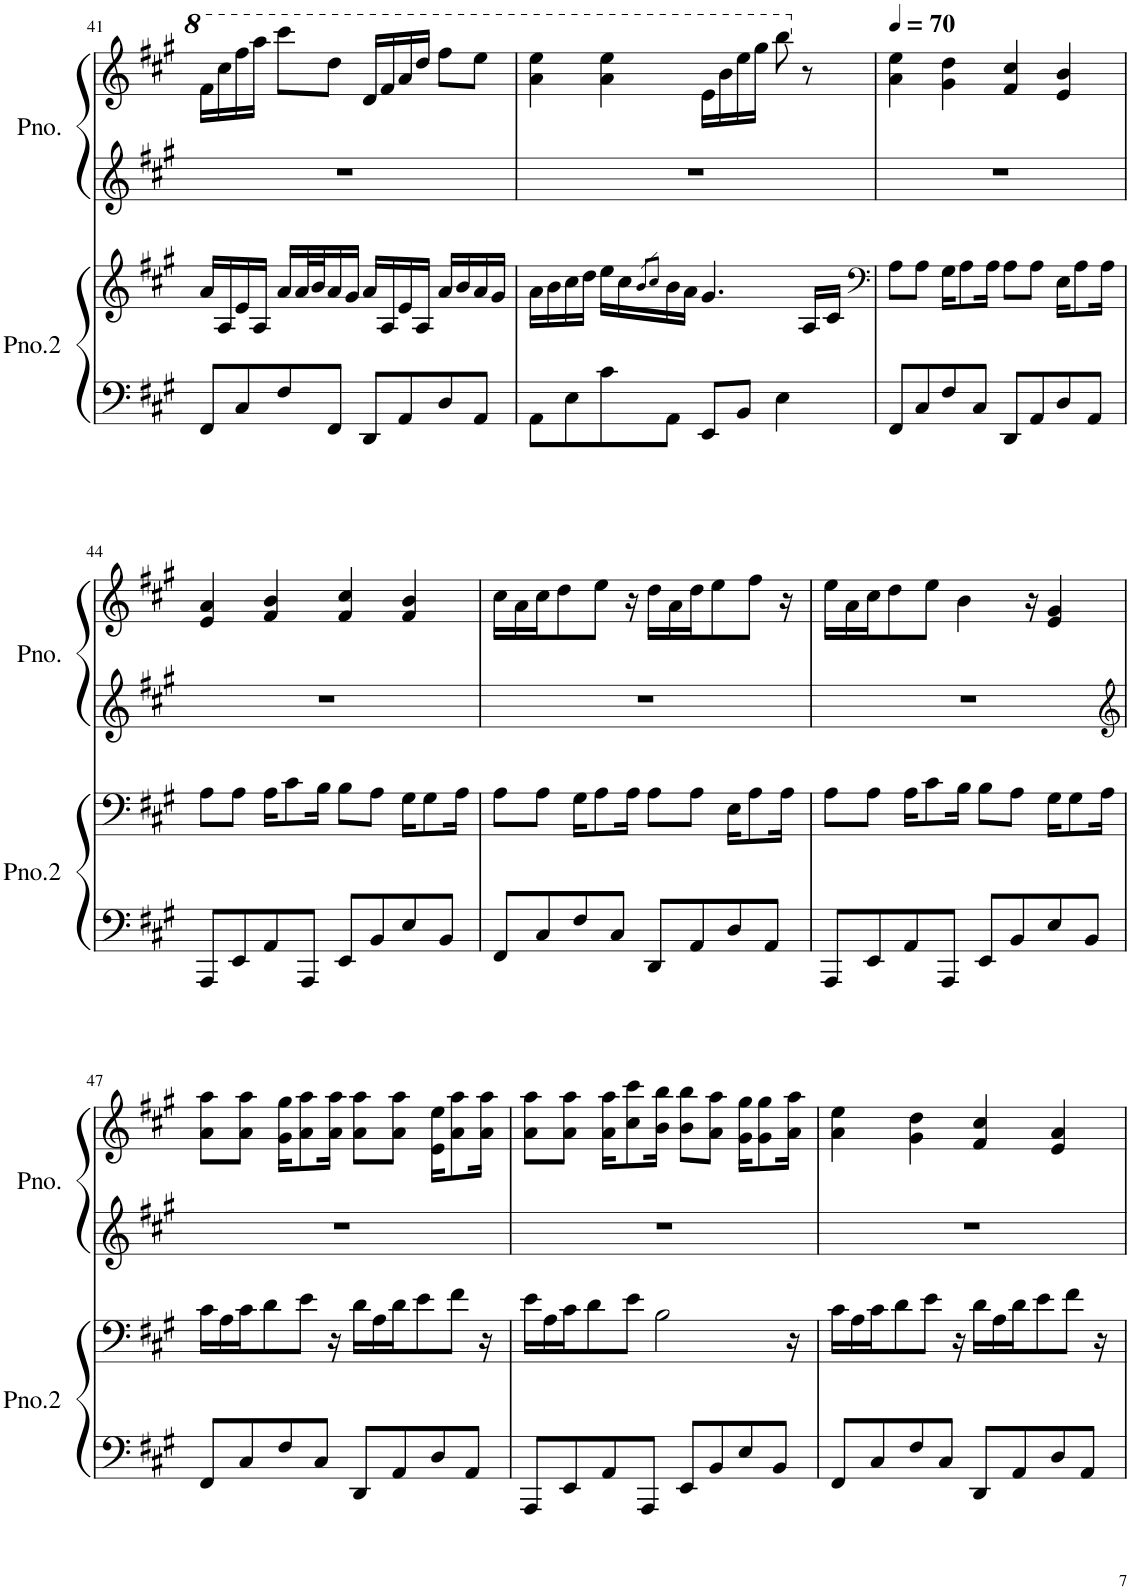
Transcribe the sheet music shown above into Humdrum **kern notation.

**kern	**kern	**kern	**kern
*part2	*part2	*part1	*part1
*staff4	*staff3	*staff2	*staff1
*I"Piano2	*	*I"Piano	*
*I'Pno.2	*	*I'Pno.	*
!!LO:PB:g=z
*clefF4	*clefG2	*clefG2	*clefG2
*k[f#c#g#]	*k[f#c#g#]	*k[f#c#g#]	*k[f#c#g#]
*M4/4	*M4/4	*M4/4	*M4/4
=41	=41	=41	=41
8FF#/L	16a/LL	1r	16ff#\LL
.	16A/	.	16ccc#\
8C#/	16e/	.	16fff#\
.	16A/JJ	.	16aaa\JJ
8F#/	16a/LL	.	8cccc#\L
.	32a/L	.	.
.	32b/J	.	.
8FF#/J	16a/	.	8ddd\J
.	16g#/JJ	.	.
8DD/L	16a/LL	.	16dd/LL
.	16A/	.	16ff#/
8AA/	16e/	.	16aa/
.	16A/JJ	.	16ddd/JJ
8D/	16a/LL	.	8fff#\L
.	16b/	.	.
8AA/J	16a/	.	8eee\J
.	16g#/JJ	.	.
=42	=42	=42	=42
8AA\L	16a\LL	1r	4aa\ 4eee\
.	16b\	.	.
8E\	16cc#\	.	.
.	16dd\JJ	.	.
8c#\	16ee\LL	.	4aa\ 4eee\
.	16cc#\	.	.
.	8qb/L	.	.
.	8qcc#/J	.	.
8AA\J	16b\	.	.
.	16a\JJ	.	.
8EE/L	4.g#/	.	16ee\LL
.	.	.	16bb\
8BB/J	.	.	16eee\
.	.	.	16ggg#\JJ
4E\	.	.	8bbb\
.	16A/LL	.	8r
.	16c#/JJ	.	.
=43	=43	=43	=43
*	*clefF4	*	*
*	*	*	*MM70
8FF#/L	8A\L	1r	4a\ 4ee\
8C#/	8A\J	.	.
8F#/	16G#\KL	.	4g#\ 4dd\
.	8A\	.	.
8C#/J	.	.	.
.	16A\Jk	.	.
8DD/L	8A\L	.	4f#/ 4cc#/
8AA/	8A\J	.	.
8D/	16E\KL	.	4e/ 4b/
.	8A\	.	.
8AA/J	.	.	.
.	16A\Jk	.	.
!!LO:LB:g=z
=44	=44	=44	=44
8AAA/L	8A\L	1r	4e/ 4a/
8EE/	8A\J	.	.
8AA/	16A\KL	.	4f#/ 4b/
.	8c#\	.	.
8AAA/J	.	.	.
.	16B\Jk	.	.
8EE/L	8B\L	.	4f#/ 4cc#/
8BB/	8A\J	.	.
8E/	16G#\KL	.	4f#/ 4b/
.	8G#\	.	.
8BB/J	.	.	.
.	16A\Jk	.	.
=45	=45	=45	=45
8FF#/L	8A\L	1r	16cc#\LL
.	.	.	16a\
8C#/	8A\J	.	16cc#\J
.	.	.	8dd\
8F#/	16G#\KL	.	.
.	8A\	.	8ee\J
8C#/J	.	.	.
.	16A\Jk	.	16r
8DD/L	8A\L	.	16dd\LL
.	.	.	16a\
8AA/	8A\J	.	16dd\J
.	.	.	8ee\
8D/	16E\KL	.	.
.	8A\	.	8ff#\J
8AA/J	.	.	.
.	16A\Jk	.	16r
=46	=46	=46	=46
8AAA/L	8A\L	1r	16ee\LL
.	.	.	16a\
8EE/	8A\J	.	16cc#\J
.	.	.	8dd\
8AA/	16A\KL	.	.
.	8c#\	.	8ee\J
8AAA/J	.	.	.
.	16B\Jk	.	4b\
8EE/L	8B\L	.	.
8BB/	8A\J	.	.
.	.	.	16r
8E/	16G#\KL	.	4e/ 4g#/
.	8G#\	.	.
8BB/J	.	.	.
.	16A\Jk	.	.
!!LO:LB:g=z
=47	=47	=47	=47
*	*	*clefG2	*
8FF#/L	16c#\LL	1r	8a\ 8aa\L
.	16A\	.	.
8C#/	16c#\J	.	8a\ 8aa\J
.	8d\	.	.
8F#/	.	.	16g#\ 16gg#\KL
.	8e\J	.	8a\ 8aa\
8C#/J	.	.	.
.	16r	.	16a\ 16aa\Jk
8DD/L	16d\LL	.	8a\ 8aa\L
.	16A\	.	.
8AA/	16d\J	.	8a\ 8aa\J
.	8e\	.	.
8D/	.	.	16e\ 16ee\KL
.	8f#\J	.	8a\ 8aa\
8AA/J	.	.	.
.	16r	.	16a\ 16aa\Jk
=48	=48	=48	=48
8AAA/L	16e\LL	1r	8a\ 8aa\L
.	16A\	.	.
8EE/	16c#\J	.	8a\ 8aa\J
.	8d\	.	.
8AA/	.	.	16a\ 16aa\KL
.	8e\J	.	8cc#\ 8ccc#\
8AAA/J	.	.	.
.	2B\	.	16b\ 16bb\Jk
8EE/L	.	.	8b\ 8bb\L
8BB/	.	.	8a\ 8aa\J
8E/	.	.	16g#\ 16gg#\KL
.	.	.	8g#\ 8gg#\
8BB/J	.	.	.
.	16r	.	16a\ 16aa\Jk
=49	=49	=49	=49
8FF#/L	16c#\LL	1r	4a\ 4ee\
.	16A\	.	.
8C#/	16c#\J	.	.
.	8d\	.	.
8F#/	.	.	4g#\ 4dd\
.	8e\J	.	.
8C#/J	.	.	.
.	16r	.	.
8DD/L	16d\LL	.	4f#/ 4cc#/
.	16A\	.	.
8AA/	16d\J	.	.
.	8e\	.	.
8D/	.	.	4e/ 4a/
.	8f#\J	.	.
8AA/J	.	.	.
.	16r	.	.
=	=	=	=
*-	*-	*-	*-
